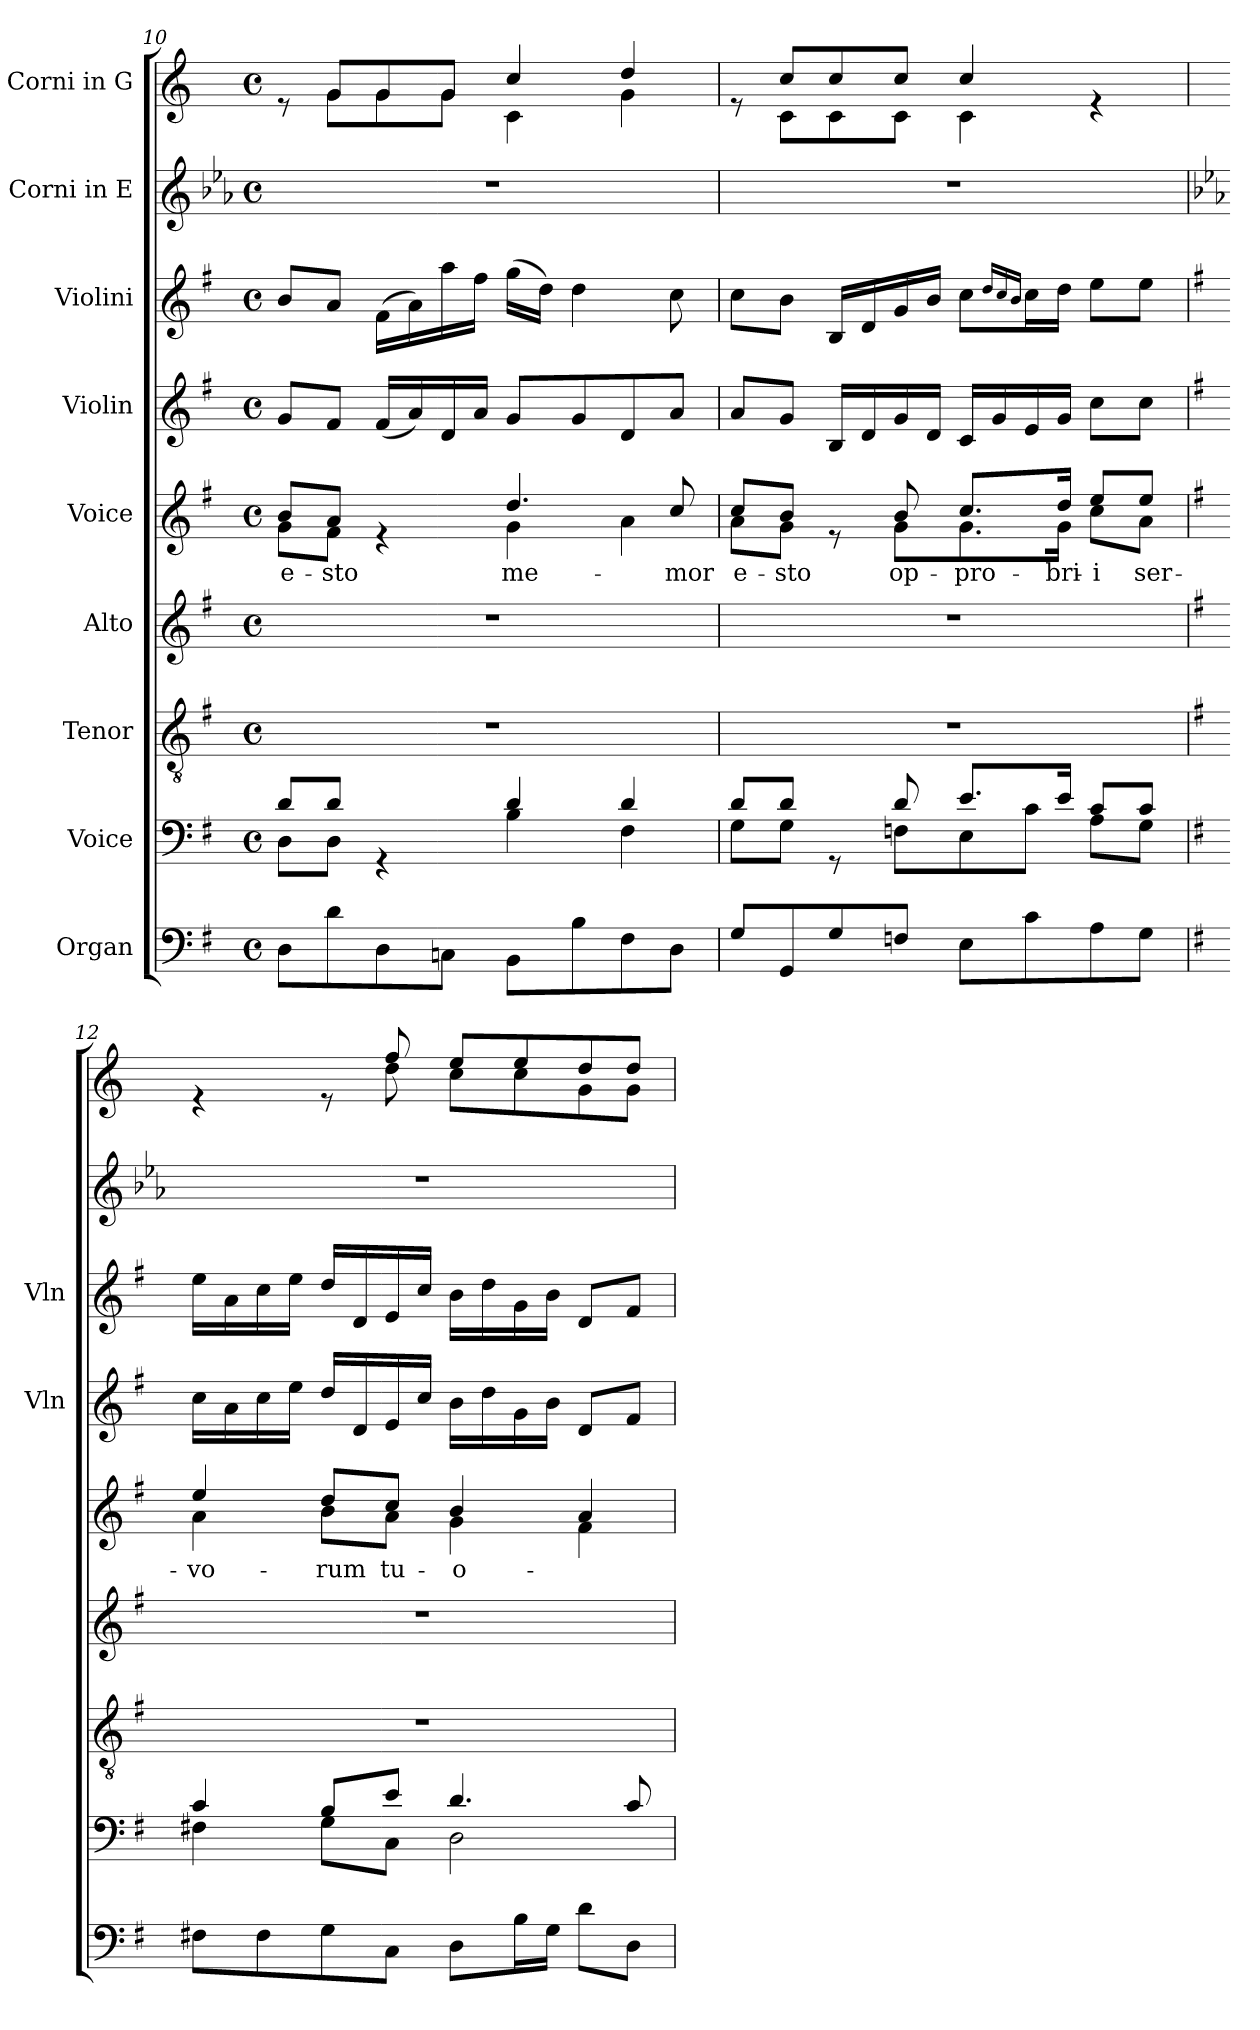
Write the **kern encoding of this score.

**kern	**kern	**kern	**kern	**kern	**text	**kern	**kern	**kern	**kern
*part9	*part8	*part7	*part6	*part5	*part5	*part4	*part3	*part2	*part1
*staff9	*staff8	*staff7	*staff6	*staff5	*staff5	*staff4	*staff3	*staff2	*staff1
*I"Organ	*I"Voice	*I"Tenor	*I"Alto	*I"Voice	*	*I"Violin	*I"Violini	*I"Corni in E	*I"Corni in G
*	*	*	*	*	*	*I'Vln	*I'Vln	*	*
*clefF4	*clefF4	*clefGv2	*clefG2	*clefG2	*	*clefG2	*clefG2	*clefG2	*clefG2
*	*	*	*	*	*	*	*	*ITrd5c8	*ITrd3c5
*k[f#]	*k[f#]	*k[f#]	*k[f#]	*k[f#]	*	*k[f#]	*k[f#]	*k[f#]	*k[f#]
*M4/4	*M4/4	*M4/4	*M4/4	*M4/4	*	*M4/4	*M4/4	*M4/4	*M4/4
*met(c)	*met(c)	*met(c)	*met(c)	*met(c)	*	*met(c)	*met(c)	*met(c)	*met(c)
=10	=10	=10	=10	=10	=10	=10	=10	=10	=10
*	*^	*	*	*	*	*	*	*	*
!	!	!	!	!	!	!LO:LY:b	!	!	!	!
*	*	*	*	*	*^	*	*	*	*	*^
8D\L	8d/L	8D\L	1r	1r	8b/L	8g\L	e-	8g/L	8b/L	1r	8re	8ryy
!	!	!	!	!	!	!	!LO:LY:b	!	!	!	!	!
8d\	8d/J	8D\J	.	.	8a/J	8f#\J	-sto	8f#/J	8a/J	.	8d/L	8d\L
8D\	4rGG	4ryy	.	.	4re	4ryy	.	(16f#/LL	(16f#\LL	.	8d/	8d\
.	.	.	.	.	.	.	.	16a/)	16a\)	.	.	.
8Cn\J	.	.	.	.	.	.	.	16d/	16aa\	.	8d/J	8d\J
.	.	.	.	.	.	.	.	16a/JJ	16ff#\JJ	.	.	.
!	!	!	!	!	!	!	!LO:LY:b	!	!	!	!	!
8BB\L	4d/	4B\	.	.	4.dd/	4g\	me-	8g/L	(16gg\LL	.	4g/	4G\
.	.	.	.	.	.	.	.	.	16dd\JJ)	.	.	.
8B\	.	.	.	.	.	.	.	8g/	4dd\	.	.	.
8F#\	4d/	4F#\	.	.	.	4a\	.	8d/	.	.	4a/	4d\
!	!	!	!	!	!	!	!LO:LY:b	!	!	!	!	!
8D\J	.	.	.	.	8cc/	.	-mor	8a/J	8cc\	.	.	.
=11	=11	=11	=11	=11	=11	=11	=11	=11	=11	=11	=11	=11
!	!	!	!	!	!	!	!LO:LY:b	!	!	!	!	!
8G/L	8d/L	8G\L	1r	1r	8cc/L	8a\L	e-	8a/L	8cc\L	1r	8re	8ryy
!	!	!	!	!	!	!	!LO:LY:b	!	!	!	!	!
8GG/	8d/J	8G\J	.	.	8b/J	8g\J	-sto	8g/J	8b\J	.	8g/L	8G\L
8G/	8rGG	8ryy	.	.	8re	8ryy	.	16B/LL	16B/LL	.	8g/	8G\
.	.	.	.	.	.	.	.	16d/	16d/	.	.	.
!	!	!	!	!	!	!	!LO:LY:b	!	!	!	!	!
8Fn/J	8d/	8Fn\L	.	.	8b/	8g\L	op-	16g/	16g/	.	8g/J	8G\J
.	.	.	.	.	.	.	.	16d/JJ	16b/JJ	.	.	.
!	!	!	!	!	!	!	!LO:LY:b	!	!	!	!	!
8E\L	8.e/L	8E\	.	.	8.cc/L	8.g\	-pro-	16c/LL	8cc\L	.	4g/	4G\
.	.	.	.	.	.	.	.	16g/	.	.	.	.
.	.	.	.	.	.	.	.	.	16qdd/LL	.	.	.
.	.	.	.	.	.	.	.	.	16qcc/	.	.	.
.	.	.	.	.	.	.	.	.	16qb/JJ	.	.	.
8c\	.	8c\J	.	.	.	.	.	16e/	16cc\L	.	.	.
!	!	!	!	!	!	!	!LO:LY:b	!	!	!	!	!
.	16e/Jk	.	.	.	16dd/Jk	16g\Jk	-bri-	16g/JJ	16dd\JJ	.	.	.
!	!	!	!	!	!	!	!LO:LY:b	!	!	!	!	!
8A\	8c/L	8A\L	.	.	8ee/L	8cc\L	-i	8cc\L	8ee\L	.	4re	4ryy
!	!	!	!	!	!	!	!LO:LY:b	!	!	!	!	!
8G\J	8c/J	8G\J	.	.	8ee/J	8a\J	ser-	8cc\J	8ee\J	.	.	.
!!LO:PB:g=z	!!
=12	=12	=12	=12	=12	=12	=12	=12	=12	=12	=12	=12	=12
*	*	*	*	*	*	*	*	*	*	*k[f#]	*	*
!	!	!	!	!	!	!	!LO:LY:b	!	!	!	!	!
8F#X\L	4c/	4F#X\	1r	1r	4ee/	4a\	-vo-	16cc\LL	16ee\LL	1r	4re	4.ryy
.	.	.	.	.	.	.	.	16a\	16a\	.	.	.
8F#\	.	.	.	.	.	.	.	16cc\	16cc\	.	.	.
.	.	.	.	.	.	.	.	16ee\JJ	16ee\JJ	.	.	.
!	!	!	!	!	!	!	!LO:LY:b	!	!	!	!	!
8G\	8B/L	8G\L	.	.	8dd/L	8b\L	-rum	16dd/LL	16dd/LL	.	8re	.
.	.	.	.	.	.	.	.	16d/	16d/	.	.	.
!	!	!	!	!	!	!	!LO:LY:b	!	!	!	!	!
8C\J	8e/J	8C\J	.	.	8cc/J	8a\J	tu-	16e/	16e/	.	8cc/	8a\
.	.	.	.	.	.	.	.	16cc/JJ	16cc/JJ	.	.	.
!	!	!	!	!	!	!	!LO:LY:b	!	!	!	!	!
8D\L	4.d/	2D\	.	.	4b/	4g\	-o-	16b\LL	16b\LL	.	8b/L	8g\L
.	.	.	.	.	.	.	.	16dd\	16dd\	.	.	.
16B\L	.	.	.	.	.	.	.	16g\	16g\	.	8b/	8g\
16G\JJ	.	.	.	.	.	.	.	16b\JJ	16b\JJ	.	.	.
8d\L	.	.	.	.	4a/	4f#\	.	8d/L	8d/L	.	8a/	8d\
8D\J	8c/	.	.	.	.	.	.	8f#/J	8f#/J	.	8a/J	8d\J
*	*v	*v	*	*	*v	*v	*	*	*	*	*v	*v
=	=	=	=	=	=	=	=	=	=
*-	*-	*-	*-	*-	*-	*-	*-	*-	*-
